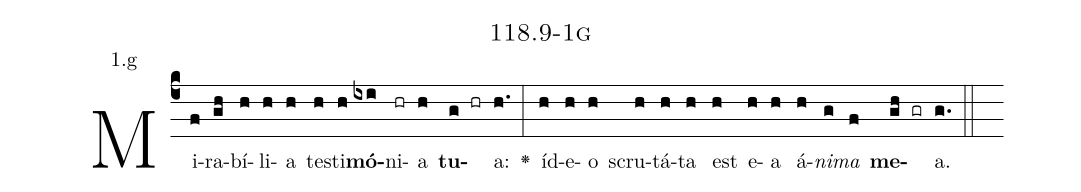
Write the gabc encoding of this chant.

name: 118.9-1g;
annotation: 1.g;
%%
(c4)Mi(f)ra(gh)bí(h)li(h)a(h) tes(h)ti(h)<b>mó</b>(ixi)ni(hr)a(h) <b>tu</b>(g hr)a:(h.) <v>\greheightstar</v>(:) íd(h)e(h)o(h) scru(h)tá(h)ta(h) est(h) e(h)a(h) á(h)<i>ni</i>(g)<i>ma</i>(f) <b>me</b>(gh gr)a.(g.) (::)


%E(h) u(h) o(g) u(f) a(gh) e.(g.) (::)
